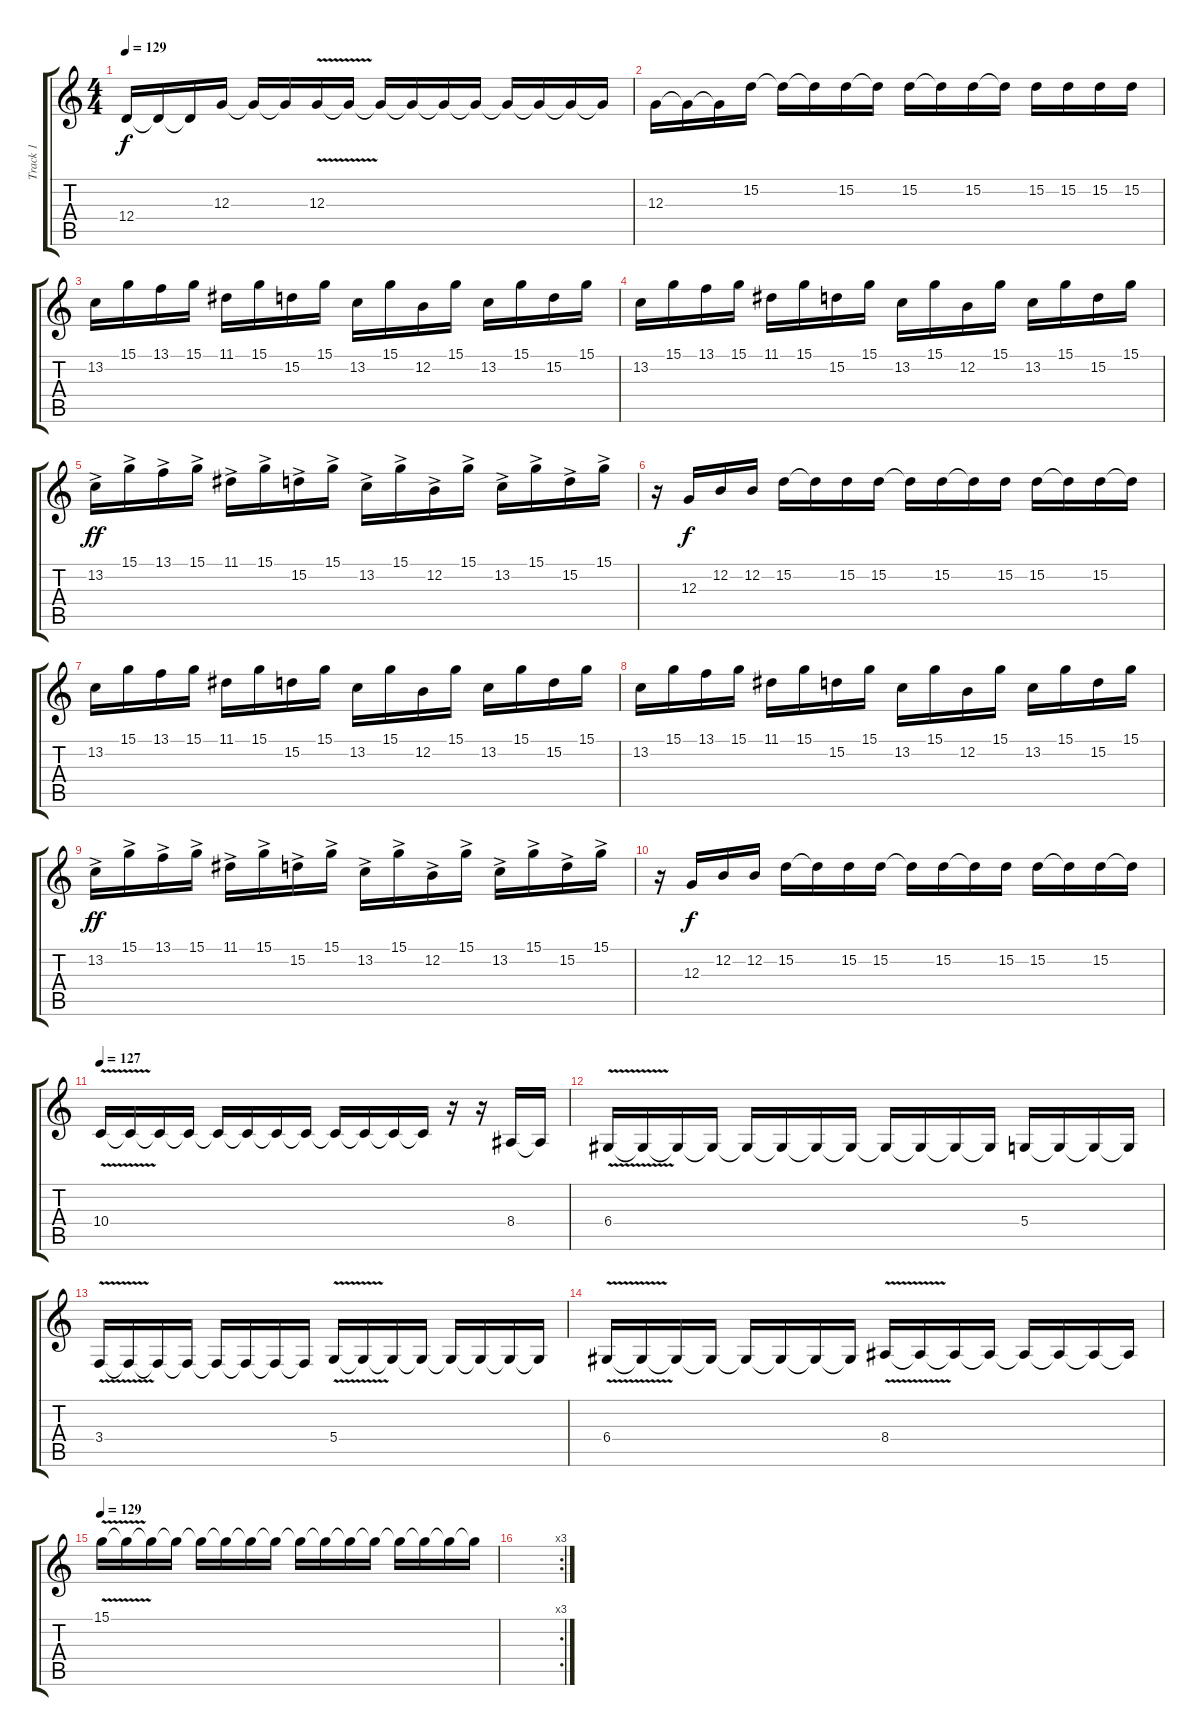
\track ("Track 1" "Track 1") {instrument lead5charang}
\staff {score tabs}
\tuning (E4 B3 G3 D3 A2 E2) {hide}
\ts (4 4)
\tempo 129
\clef g2
\ks c
12.4.16{dy f} 12.4{t}.16 12.4{t}.16 12.3.16 12.3{t}.16 12.3{t}.16 12.3{v}.16 12.3{t}.16 12.3{t}.16 12.3{t}.16 12.3{t}.16 12.3{t}.16 12.3{t}.16 12.3{t}.16 12.3{t}.16 12.3{t}.16 |
12.3.16 12.3{t}.16 12.3{t}.16 15.2.16 15.2{t}.16 15.2{t}.16 15.2.16 15.2{t}.16 15.2.16 15.2{t}.16 15.2.16 15.2{t}.16 15.2.16 15.2.16 15.2.16 15.2.16 |
13.2.16 15.1.16 13.1.16 15.1.16 11.1.16 15.1.16 15.2.16 15.1.16 13.2.16 15.1.16 12.2.16 15.1.16 13.2.16 15.1.16 15.2.16 15.1.16 |
13.2.16 15.1.16 13.1.16 15.1.16 11.1.16 15.1.16 15.2.16 15.1.16 13.2.16 15.1.16 12.2.16 15.1.16 13.2.16 15.1.16 15.2.16 15.1.16 |
13.2{ac}.16{dy ff} 15.1{ac}.16 13.1{ac}.16 15.1{ac}.16 11.1{ac}.16 15.1{ac}.16 15.2{ac}.16 15.1{ac}.16 13.2{ac}.16 15.1{ac}.16 12.2{ac}.16 15.1{ac}.16 13.2{ac}.16 15.1{ac}.16 15.2{ac}.16 15.1{ac}.16 |
r.16 12.3.16{dy f} 12.2.16 12.2.16 15.2.16 15.2{t}.16 15.2.16 15.2.16 15.2{t}.16 15.2.16 15.2{t}.16 15.2.16 15.2.16 15.2{t}.16 15.2.16 15.2{t}.16 |
13.2.16 15.1.16 13.1.16 15.1.16 11.1.16 15.1.16 15.2.16 15.1.16 13.2.16 15.1.16 12.2.16 15.1.16 13.2.16 15.1.16 15.2.16 15.1.16 |
13.2.16 15.1.16 13.1.16 15.1.16 11.1.16 15.1.16 15.2.16 15.1.16 13.2.16 15.1.16 12.2.16 15.1.16 13.2.16 15.1.16 15.2.16 15.1.16 |
13.2{ac}.16{dy ff} 15.1{ac}.16 13.1{ac}.16 15.1{ac}.16 11.1{ac}.16 15.1{ac}.16 15.2{ac}.16 15.1{ac}.16 13.2{ac}.16 15.1{ac}.16 12.2{ac}.16 15.1{ac}.16 13.2{ac}.16 15.1{ac}.16 15.2{ac}.16 15.1{ac}.16 |
r.16 12.3.16{dy f} 12.2.16 12.2.16 15.2.16 15.2{t}.16 15.2.16 15.2.16 15.2{t}.16 15.2.16 15.2{t}.16 15.2.16 15.2.16 15.2{t}.16 15.2.16 15.2{t}.16 |
\tempo 127
10.4{v}.16 10.4{t}.16 10.4{t}.16 10.4{t}.16 10.4{t}.16 10.4{t}.16 10.4{t}.16 10.4{t}.16 10.4{t}.16 10.4{t}.16 10.4{t}.16 10.4{t}.16 r.16 r.16 8.4.16 8.4{t}.16 |
6.4{v}.16 6.4{t}.16 6.4{t}.16 6.4{t}.16 6.4{t}.16 6.4{t}.16 6.4{t}.16 6.4{t}.16 6.4{t}.16 6.4{t}.16 6.4{t}.16 6.4{t}.16 5.4.16 5.4{t}.16 5.4{t}.16 5.4{t}.16 |
3.4{v}.16 3.4{t}.16 3.4{t}.16 3.4{t}.16 3.4{t}.16 3.4{t}.16 3.4{t}.16 3.4{t}.16 5.4{v}.16 5.4{t}.16 5.4{t}.16 5.4{t}.16 5.4{t}.16 5.4{t}.16 5.4{t}.16 5.4{t}.16 |
6.4{v}.16 6.4{t}.16 6.4{t}.16 6.4{t}.16 6.4{t}.16 6.4{t}.16 6.4{t}.16 6.4{t}.16 8.4{v}.16 8.4{t}.16 8.4{t}.16 8.4{t}.16 8.4{t}.16 8.4{t}.16 8.4{t}.16 8.4{t}.16 |
\tempo 129
15.1{v}.16 15.1{t}.16 15.1{t}.16 15.1{t}.16 15.1{t}.16 15.1{t}.16 15.1{t}.16 15.1{t}.16 15.1{t}.16 15.1{t}.16 15.1{t}.16 15.1{t}.16 15.1{t}.16 15.1{t}.16 15.1{t}.16 15.1{t}.16 |
\rc 3
